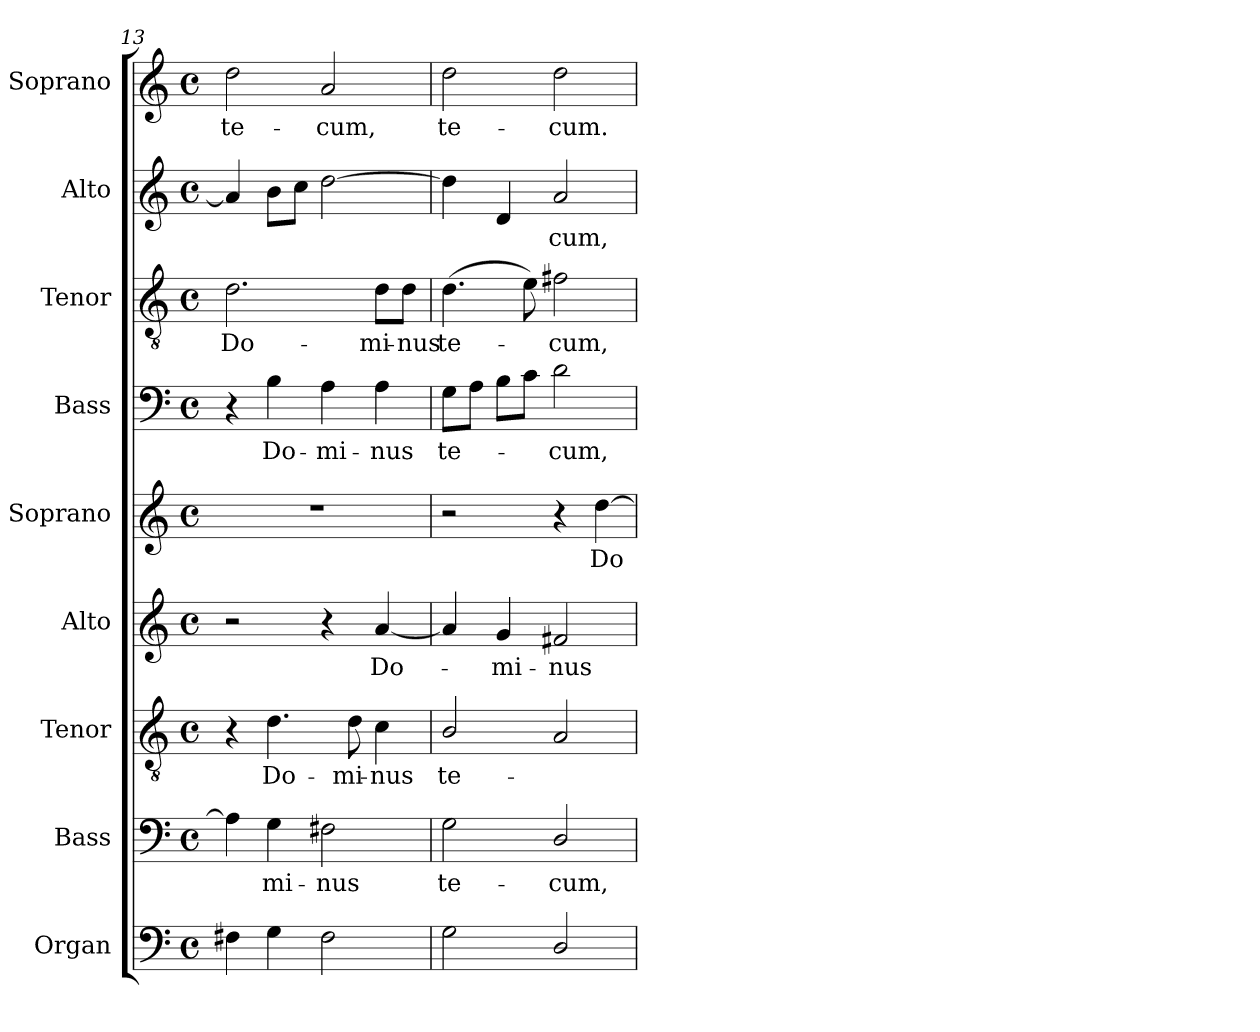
**kern	**kern	**text	**kern	**text	**kern	**text	**kern	**text	**kern	**text	**kern	**text	**kern	**text	**kern	**text
*part9	*part8	*part8	*part7	*part7	*part6	*part6	*part5	*part5	*part4	*part4	*part3	*part3	*part2	*part2	*part1	*part1
*staff9	*staff8	*staff8	*staff7	*staff7	*staff6	*staff6	*staff5	*staff5	*staff4	*staff4	*staff3	*staff3	*staff2	*staff2	*staff1	*staff1
*I"Organ	*I"Bass	*	*I"Tenor	*	*I"Alto	*	*I"Soprano	*	*I"Bass	*	*I"Tenor	*	*I"Alto	*	*I"Soprano	*
*	*I'B.	*	*I'T.	*	*I'A.	*	*I'S.	*	*I'B.	*	*I'T.	*	*I'A.	*	*I'S.	*
*clefF4	*clefF4	*	*clefGv2	*	*clefG2	*	*clefG2	*	*clefF4	*	*clefGv2	*	*clefG2	*	*clefG2	*
*	*	*	*ITrd7c12	*	*	*	*	*	*	*	*ITrd7c12	*	*	*	*	*
*k[]	*k[]	*	*k[]	*	*k[]	*	*k[]	*	*k[]	*	*k[]	*	*k[]	*	*k[]	*
*C:	*C:	*	*C:	*	*C:	*	*C:	*	*C:	*	*C:	*	*C:	*	*C:	*
*M4/4	*M4/4	*	*M4/4	*	*M4/4	*	*M4/4	*	*M4/4	*	*M4/4	*	*M4/4	*	*M4/4	*
*met(c)	*met(c)	*	*met(c)	*	*met(c)	*	*met(c)	*	*met(c)	*	*met(c)	*	*met(c)	*	*met(c)	*
=13	=13	=13	=13	=13	=13	=13	=13	=13	=13	=13	=13	=13	=13	=13	=13	=13
!	!	!	!	!	!	!	!	!	!	!	!	!LO:LY:b:color=#000000	!	!	!	!
!	!	!	!	!	!	!	!	!	!	!	!	!	!	!	!	!LO:LY:b:color=#000000
4F#Xi\	4Ai\]	.	4r	.	2r	.	1r	.	4r	.	2.Di\	Do-	4ai/]	.	2ddi\	te-
!	!	!LO:LY:b:color=#000000	!	!	!	!	!	!	!	!	!	!	!	!	!	!
!	!	!	!	!LO:LY:b:color=#000000	!	!	!	!	!	!	!	!	!	!	!	!
!	!	!	!	!	!	!	!	!	!	!LO:LY:b:color=#000000	!	!	!	!	!	!
4Gi\	4Gi\	-mi-	4.Di\	Do-	.	.	.	.	4Bi\	Do-	.	.	8bi\L	.	.	.
.	.	.	.	.	.	.	.	.	.	.	.	.	8cci\J	.	.	.
!	!	!LO:LY:b:color=#000000	!	!	!	!	!	!	!	!	!	!	!	!	!	!
!	!	!	!	!	!	!	!	!	!	!LO:LY:b:color=#000000	!	!	!	!	!	!
!	!	!	!	!	!	!	!	!	!	!	!	!	!	!	!	!LO:LY:b:color=#000000
2F#i\	2F#Xi\	-nus	.	.	4r	.	.	.	4Ai\	-mi-	.	.	[2ddi\	.	2ai/	-cum,
!	!	!	!	!LO:LY:b:color=#000000	!	!	!	!	!	!	!	!	!	!	!	!
.	.	.	8Di\	-mi-	.	.	.	.	.	.	.	.	.	.	.	.
!	!	!	!	!LO:LY:b:color=#000000	!	!	!	!	!	!	!	!	!	!	!	!
!	!	!	!	!	!	!LO:LY:b:color=#000000	!	!	!	!	!	!	!	!	!	!
!	!	!	!	!	!	!	!	!	!	!LO:LY:b:color=#000000	!	!	!	!	!	!
!	!	!	!	!	!	!	!	!	!	!	!	!LO:LY:b:color=#000000	!	!	!	!
.	.	.	4Ci\	-nus	[4ai/	Do-	.	.	4Ai\	-nus	8Di\L	-mi-	.	.	.	.
!	!	!	!	!	!	!	!	!	!	!	!	!LO:LY:b:color=#000000	!	!	!	!
.	.	.	.	.	.	.	.	.	.	.	8Di\J	-nus	.	.	.	.
=14	=14	=14	=14	=14	=14	=14	=14	=14	=14	=14	=14	=14	=14	=14	=14	=14
!	!	!LO:LY:b:color=#000000	!	!	!	!	!	!	!	!	!	!	!	!	!	!
!	!	!	!	!LO:LY:b:color=#000000	!	!	!	!	!	!	!	!	!	!	!	!
!	!	!	!	!	!	!	!	!	!	!LO:LY:b:color=#000000	!	!	!	!	!	!
!	!	!	!	!	!	!	!	!	!	!	!	!LO:LY:b:color=#000000	!	!	!	!
!	!	!	!	!	!	!	!	!	!	!	!	!	!	!	!	!LO:LY:b:color=#000000
2Gi\	2Gi\	te-	2BBi/	te-	4ai/]	.	2r	.	8Gi\L	te-	(4.Di\	te-	4ddi\]	.	2ddi\	te-
.	.	.	.	.	.	.	.	.	8Ai\J	.	.	.	.	.	.	.
!	!	!	!	!	!	!LO:LY:b:color=#000000	!	!	!	!	!	!	!	!	!	!
.	.	.	.	.	4gi/	-mi-	.	.	8Bi\L	.	.	.	4di/	.	.	.
.	.	.	.	.	.	.	.	.	8ci\J	.	8Ei\)	.	.	.	.	.
!	!	!LO:LY:b:color=#000000	!	!	!	!	!	!	!	!	!	!	!	!	!	!
!	!	!	!	!	!	!LO:LY:b:color=#000000	!	!	!	!	!	!	!	!	!	!
!	!	!	!	!	!	!	!	!	!	!LO:LY:b:color=#000000	!	!	!	!	!	!
!	!	!	!	!	!	!	!	!	!	!	!	!LO:LY:b:color=#000000	!	!	!	!
!	!	!	!	!	!	!	!	!	!	!	!	!	!	!LO:LY:b:color=#000000	!	!
!	!	!	!	!	!	!	!	!	!	!	!	!	!	!	!	!LO:LY:b:color=#000000
2Di/	2Di/	-cum,	2AAi/	.	2f#Xi/	-nus	4r	.	2di\	-cum,	2F#Xi\	-cum,	2ai/	-cum,	2ddi\	-cum.
!	!	!	!	!	!	!	!	!LO:LY:b:color=#000000	!	!	!	!	!	!	!	!
.	.	.	.	.	.	.	[4ddi\	Do-	.	.	.	.	.	.	.	.
=	=	=	=	=	=	=	=	=	=	=	=	=	=	=	=	=
*-	*-	*-	*-	*-	*-	*-	*-	*-	*-	*-	*-	*-	*-	*-	*-	*-
